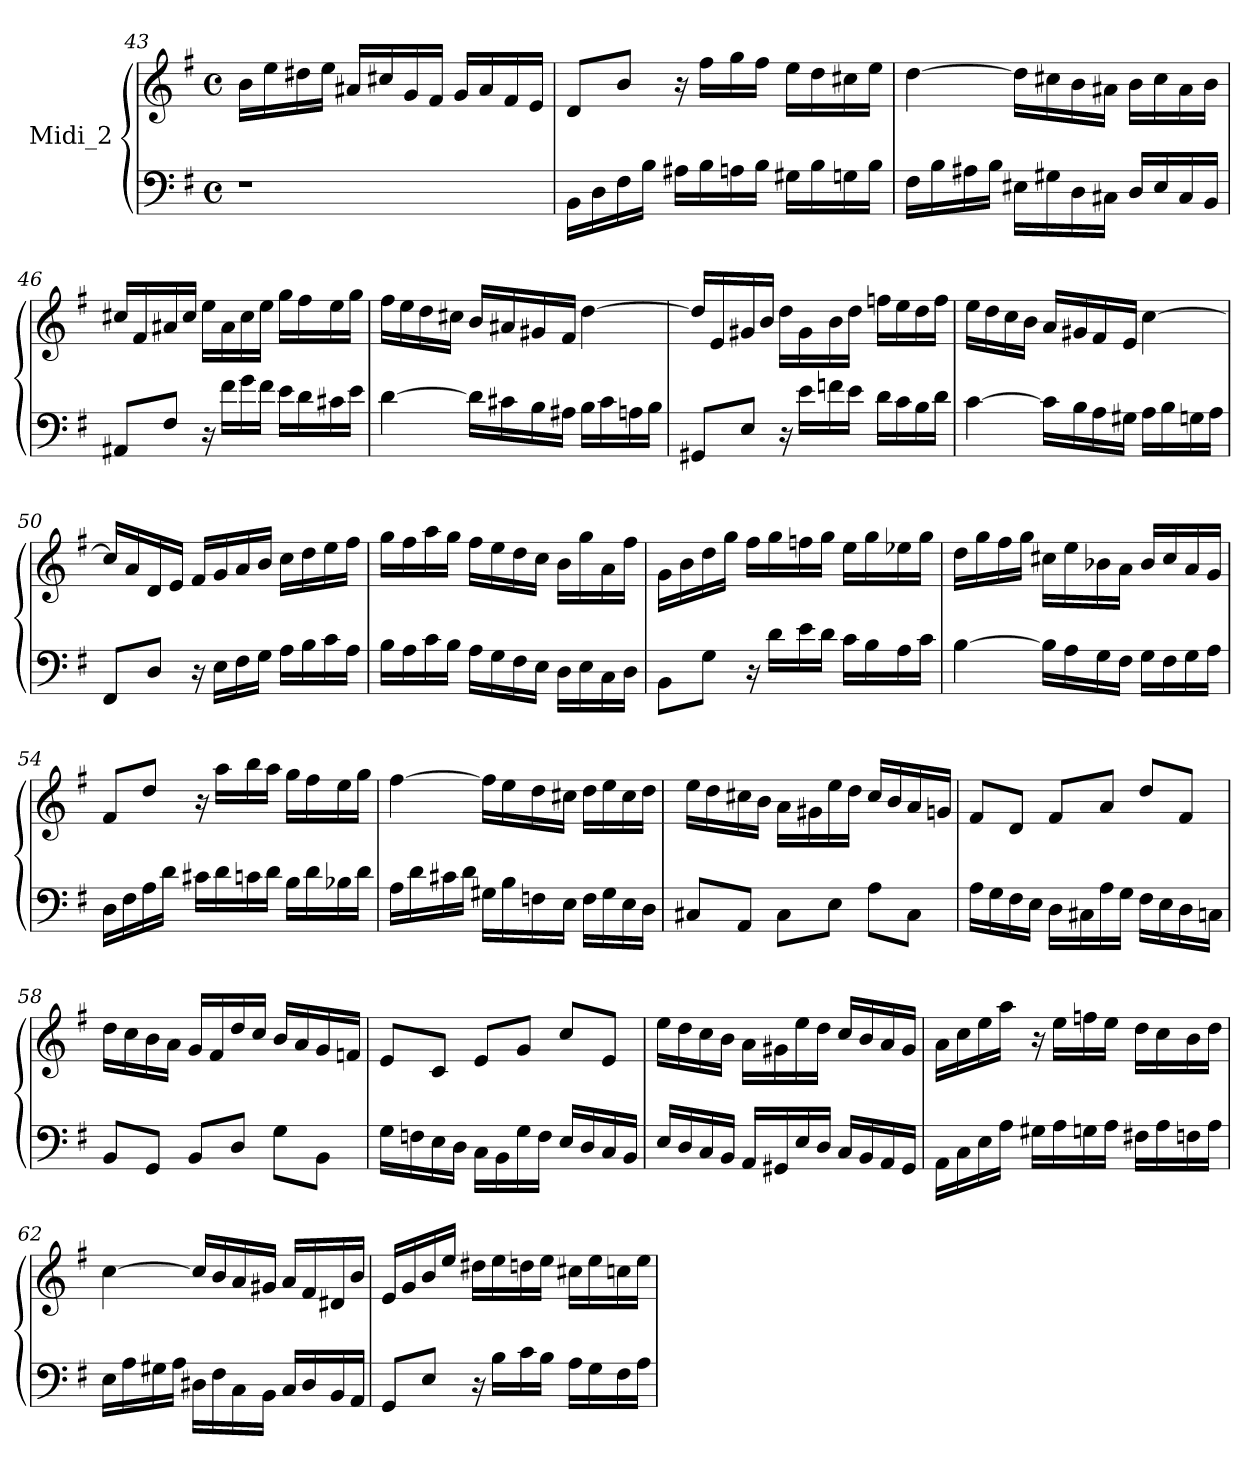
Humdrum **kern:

**kern	**kern
*part1	*part1
*staff2	*staff1
*I"Midi_2	*
*clefF4	*clefG2
*k[f#]	*k[f#]
*G:	*G:
*M4/4	*M4/4
*met(c)	*met(c)
=43	=43
!LO:N:vis=1	!
2.r	16bLL
.	16ee
.	16dd#X
.	16eeJJ
.	16a#XLL
.	16cc#X
.	16g
.	16f#JJ
.	16gLL
.	16a#
.	16f#
.	16eJJ
=44	=44
16BBLL	8dL
16D	.
16F#	8bJ
16BJJ	.
16A#XLL	16r
16B	16ff#LL
16An	16gg
16BJJ	16ff#JJ
16G#XLL	16eeLL
16B	16dd
16Gn	16cc#X
16BJJ	16eeJJ
!!LO:LB:g=z
=45	=45
16F#LL	[4dd
16B	.
16A#X	.
16BJJ	.
16E#XLL	16ddLL]
16G#X	16cc#X
16D	16b
16C#XJJ	16a#XJJ
16DLL	16bLL
16E#	16cc#
16C#	16a#
16BBJJ	16bJJ
=46	=46
8AA#XL	16cc#XLL
.	16f#
8F#J	16a#X
.	16cc#JJ
16r	16eeLL
16f#LL	16a#
16g	16cc#
16f#JJ	16eeJJ
16eLL	16ggLL
16d	16ff#
16c#X	16ee
16eJJ	16ggJJ
=47	=47
[4d	16ff#LL
.	16ee
.	16dd
.	16cc#XJJ
16dLL]	16bLL
16c#X	16a#X
16B	16g#X
16A#XJJ	16f#JJ
16BLL	[4dd
16c#	.
16An	.
16BJJ	.
!!LO:LB:g=z
=48	=48
8GG#XL	16ddLL]
.	16e
8EJ	16g#X
.	16bJJ
16r	16ddLL
16eLL	16g#
16fn	16b
16eJJ	16ddJJ
16dLL	16ffnLL
16c	16ee
16B	16dd
16dJJ	16ffJJ
=49	=49
[4c	16eeLL
.	16dd
.	16cc
.	16bJJ
16cLL]	16aLL
16B	16g#X
16A	16f#
16G#XJJ	16eJJ
16ALL	[4cc
16B	.
16Gn	.
16AJJ	.
=50	=50
8FF#L	16ccLL]
.	16a
8DJ	16d
.	16eJJ
16r	16f#LL
16ELL	16g
16F#	16a
16GJJ	16bJJ
16ALL	16ccLL
16B	16dd
16c	16ee
16AJJ	16ff#JJ
!!LO:LB:g=z
=51	=51
16BLL	16ggLL
16A	16ff#
16c	16aa
16BJJ	16ggJJ
16ALL	16ff#LL
16G	16ee
16F#	16dd
16EJJ	16ccJJ
16DLL	16bLL
16E	16gg
16C	16a
16DJJ	16ff#JJ
=52	=52
8BBL	16gLL
.	16b
8GJ	16dd
.	16ggJJ
16r	16ff#LL
16dLL	16gg
16e	16ffn
16dJJ	16ggJJ
16cLL	16eeLL
16B	16gg
16A	16ee-X
16cJJ	16ggJJ
=53	=53
[4B	16ddLL
.	16gg
.	16ff#
.	16ggJJ
16BLL]	16cc#XLL
16A	16ee
16G	16b-X
16F#JJ	16aJJ
16GLL	16b-LL
16F#	16cc#
16G	16a
16AJJ	16gJJ
!!LO:LB:g=z
=54	=54
16DLL	8f#L
16F#	.
16A	8ddJ
16dJJ	.
16c#XLL	16r
16d	16aaLL
16cn	16bb
16dJJ	16aaJJ
16BLL	16ggLL
16d	16ff#
16B-X	16ee
16dJJ	16ggJJ
=55	=55
16ALL	[4ff#
16d	.
16c#X	.
16dJJ	.
16G#XLL	16ff#LL]
16B	16ee
16Fn	16dd
16EJJ	16cc#XJJ
16FLL	16ddLL
16G#	16ee
16E	16cc#
16DJJ	16ddJJ
=56	=56
8C#XL	16eeLL
.	16dd
8AAJ	16cc#X
.	16bJJ
8C#L	16aLL
.	16g#X
8EJ	16ee
.	16ddJJ
8AL	16cc#LL
.	16b
8C#J	16a
.	16gnJJ
!!LO:LB:g=z
=57	=57
16ALL	8f#L
16G	.
16F#	8dJ
16EJJ	.
16DLL	8f#L
16C#X	.
16A	8aJ
16GJJ	.
16F#LL	8ddL
16E	.
16D	8f#J
16CnJJ	.
=58	=58
8BBL	16ddLL
.	16cc
8GGJ	16b
.	16aJJ
8BBL	16gLL
.	16f#
8DJ	16dd
.	16ccJJ
8GL	16bLL
.	16a
8BBJ	16g
.	16fnJJ
=59	=59
16GLL	8eL
16Fn	.
16E	8cJ
16DJJ	.
16CLL	8eL
16BB	.
16G	8gJ
16FJJ	.
16ELL	8ccL
16D	.
16C	8eJ
16BBJJ	.
!!LO:LB:g=z
=60	=60
16ELL	16eeLL
16D	16dd
16C	16cc
16BBJJ	16bJJ
16AALL	16aLL
16GG#X	16g#X
16E	16ee
16DJJ	16ddJJ
16CLL	16ccLL
16BB	16b
16AA	16a
16GG#JJ	16g#JJ
=61	=61
16AALL	16aLL
16C	16cc
16E	16ee
16AJJ	16aaJJ
16G#XLL	16r
16A	16eeLL
16Gn	16ffn
16AJJ	16eeJJ
16F#XLL	16ddLL
16A	16cc
16Fn	16b
16AJJ	16ddJJ
=62	=62
16ELL	[4cc
16A	.
16G#X	.
16AJJ	.
16D#XLL	16ccLL]
16F#	16b
16C	16a
16BBJJ	16g#XJJ
16CLL	16aLL
16D#	16f#
16BB	16d#X
16AAJJ	16bJJ
!!LO:LB:g=z
=63	=63
8GGL	16eLL
.	16g
8EJ	16b
.	16eeJJ
16r	16dd#XLL
16BLL	16ee
16c	16ddn
16BJJ	16eeJJ
16ALL	16cc#XLL
16G	16ee
16F#	16ccn
16AJJ	16eeJJ
=	=
*-	*-
